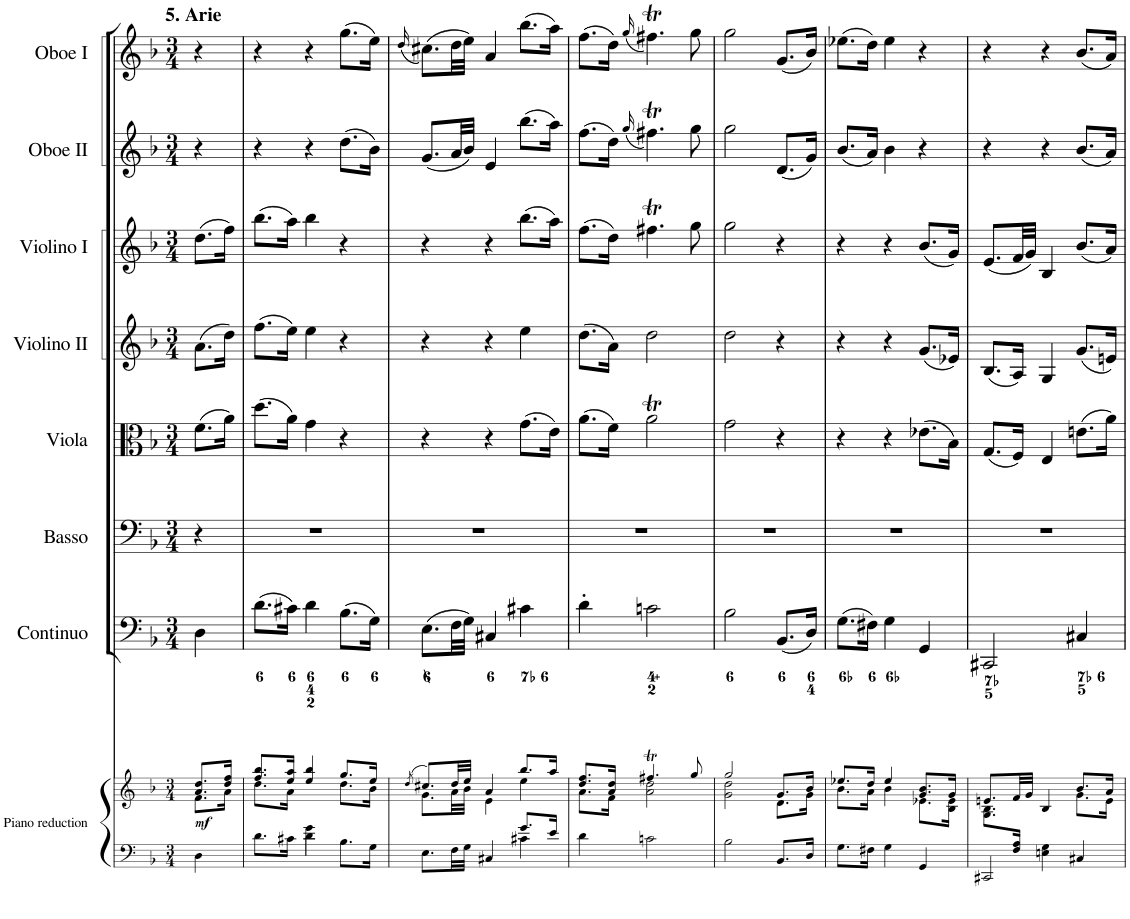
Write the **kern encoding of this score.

**kern	**kern	**kern	**kern	**kern	**kern	**kern	**kern	**kern
*part8	*part8	*part7	*part6	*part5	*part4	*part3	*part2	*part1
*staff9	*staff8	*staff7	*staff6	*staff5	*staff4	*staff3	*staff2	*staff1
*I"Piano reduction	*	*I"Continuo	*I"Basso	*I"Viola	*I"Violino II	*I"Violino I	*I"Oboe II	*I"Oboe I
*I'Pno	*	*	*	*	*	*	*I'Ob	*I'Ob
*stria5	*stria5	*	*	*	*	*	*	*
*clefF4	*clefG2	*clefF4	*clefF4	*clefC3	*clefG2	*clefG2	*clefG2	*clefG2
*k[b-]	*k[b-]	*k[b-]	*k[b-]	*k[b-]	*k[b-]	*k[b-]	*k[b-]	*k[b-]
*M3/4	*M3/4	*M3/4	*M3/4	*M3/4	*M3/4	*M3/4	*M3/4	*M3/4
=	=	=	=	=	=	=	=	=
*	*^	*	*	*	*	*	*	*
!	!	!	!	!	!	!	!	!	!LO:TX:a:B:t=5. Arie
4D\	8.a/ 8.dd/L	8.f\L	4D\	4r	(8.f\L	(8.a\L	(8.dd\L	4r	4r
.	16dd/ 16ff/Jk	16a\Jk	.	.	16a\Jk)	16dd\Jk)	16ff\Jk)	.	.
=1	=1	=1	=1	=1	=1	=1	=1	=1	=1
*^	*	*	*	*	*	*	*	*	*
4ryy	8.d\L	8.ff/ 8.bb-/L	8.dd\L	(8.d\L	2.r	(8.dd\L	(8.ff\L	(8.bb-\L	4r	4r
.	16c#X\Jk	16ee/ 16aa/Jk	16a\Jk	16c#X\Jk)	.	16a\Jk)	16ee\Jk)	16aa\Jk)	.	.
4g\	4d\	4ee/ 4bb-/	4ryy	4d\	.	4g\	4ee\	4bb-\	4r	4r
4ryy	8.B-\L	8.gg/L	8.dd\L	(8.B-\L	.	4r	4r	4r	(8.dd\L	(8.gg\L
.	16G\Jk	16ee/Jk	16b-\Jk	16G\Jk)	.	.	.	.	16b-\Jk)	16ee\Jk)
=2	=2	=2	=2	=2	=2	=2	=2	=2	=2	=2
.	.	(8qdd/	.	.	.	.	.	.	.	(16qdd/
4ryy	8.E\L	8.cc#X/L)	8.g\L	(8.E\L	2.r	4r	4r	4r	(8.g/L	(8.cc#X\L)
.	32F\LL	32dd/LL	32a\LL	32F\LL	.	.	.	.	32a/LL	32dd\LL
.	32G\JJJ	32ee/JJJ	32b-\JJJ	32G\JJJ)	.	.	.	.	32b-/JJJ)	32ee\JJJ)
4C#X/	4ryy	4a/	4e\	4C#X/	.	4r	4r	4r	4e/	4a/
8.g/L	4c#X\	8.bb-/L	4ee\	4c#X\	.	(8.g\L	4ee\	(8.bb-\L	(8.bb-\L	(8.bb-\L
16e/Jk	.	16aa/Jk	.	.	.	16e\Jk)	.	16aa\Jk)	16aa\Jk)	16aa\Jk)
*v	*v	*	*	*	*	*	*	*	*	*
=3	=3	=3	=3	=3	=3	=3	=3	=3	=3
4d\	8.dd/ 8.ff/L	8.a\L	4d'\	2.r	(8.a\L	(8.dd\L	(8.ff\L	(8.ff\L	(8.ff\L
.	16a/ 16dd/Jk	16f\Jk	.	.	16f\Jk)	16a\Jk)	16dd\Jk)	16dd\Jk)	16dd\Jk)
.	.	.	.	.	.	.	.	(16qgg/	(16qgg/
2cn\	4.ff#Xt/	2a\ 2dd\	2cn\	.	2at\	2dd\	4.ff#Xt\	4.ff#Xt\)	4.ff#Xt\)
.	8gg/	.	.	.	.	.	8gg\	8gg\	8gg\
=4	=4	=4	=4	=4	=4	=4	=4	=4	=4
2B-\	2gg/	2g\ 2dd\	2B-\	2.r	2g\	2dd\	2gg\	2gg\	2gg\
8.BB-/L	8.g/L	8.d\L	(8.BB-/L	.	4r	4r	4r	(8.d/L	(8.g/L
16D/Jk	16b-/Jk	16g\Jk	16D/Jk)	.	.	.	.	16g/Jk)	16b-/Jk)
=5	=5	=5	=5	=5	=5	=5	=5	=5	=5
8.G\L	8.ee-X/L	8.b-\L	(8.G\L	2.r	4r	4r	4r	(8.b-/L	(8.ee-X\L
16F#X\Jk	16dd/Jk	16a\Jk	16F#X\Jk)	.	.	.	.	16a/Jk)	16dd\Jk)
4G\	4ee-/	4b-\	4G\	.	4r	4r	4r	4b-\	4ee-\
4GG/	8.g/ 8.b-/L	8.e-X\L	4GG/	.	(8.e-X\L	(8.g/L	(8.b-/L	4r	4r
.	16g/Jk	16B-\ 16e-\Jk	.	.	16B-\Jk)	16e-X/Jk)	16g/Jk)	.	.
=6	=6	=6	=6	=6	=6	=6	=6	=6	=6
*^	*	*	*	*	*	*	*	*	*
8.ryy	2CC#X/	8.en/L	8.G\ 8.B-\L	2CC#X/	2.r	(8.G/L	(8.B-/L	(8.e/L	4r	4r
16F/ 16A/Jk	.	32f/LL	16ryy	.	.	16F/Jk)	16A/Jk)	32f/LL	.	.
.	.	32g/JJJ	.	.	.	.	.	32g/JJJ)	.	.
*	*	*v	*v	*	*	*	*	*	*	*
4En\ 4G\	.	4B-/	.	.	4E/	4G/	4B-/	4r	4r
*	*	*^	*	*	*	*	*	*	*
4ryy	4C#X/	8.b-/L	8.g\L	4C#X/	.	(8.en\L	(8.g/L	(8.b-/L	(8.b-/L	(8.b-/L
.	.	16a/Jk	16e\Jk	.	.	16a\Jk)	16en/Jk)	16a/Jk)	16a/Jk)	16a/Jk)
*v	*v	*	*	*	*	*	*	*	*	*
*	*v	*v	*	*	*	*	*	*	*
=	=	=	=	=	=	=	=	=
*-	*-	*-	*-	*-	*-	*-	*-	*-
